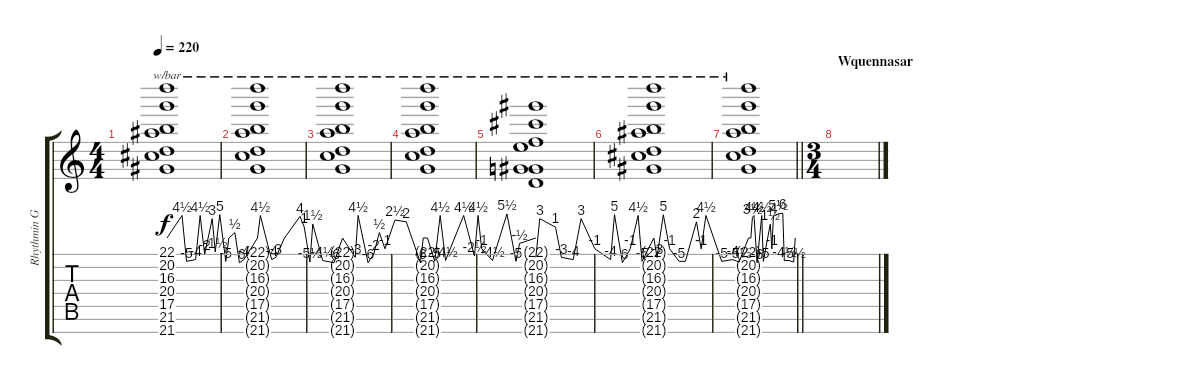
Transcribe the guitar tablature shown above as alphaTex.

\track ("Rhythmin Guitar #1" "Rhythmin G") {instrument distortionguitar}
\staff {score tabs}
\tuning (E4 B3 G3 D3 A2 E2 B1) {hide}
\ts (4 4)
\tempo 220
\clef g2
\ks c
(22.1{t} 20.2{t} 16.3{t} 20.4{t} 17.5{t} 21.6{t} 21.7{t}).1{tbe (custom default 0 0 10 18 13 -20 19 -16 22 18 25 -8 30 12 32 -6 35 20 39 -20 41 0 45 2 48 -24 51 -16 60 0) dy f} |
(22.1{t} 20.2{t} 16.3{t} 20.4{t} 17.5{t} 21.6{t} 21.7{t}).1{tbe (custom default 0 0 2 18 6 0 10 -16 13 -12 19 0 30 16 33 4 37 -22 39 6 46 -18 54 -24 60 0)} |
(22.1{t} 20.2{t} 16.3{t} 20.4{t} 17.5{t} 21.6{t} 21.7{t}).1{tbe (custom default 0 0 9 -12 11 18 18 -24 22 -8 26 2 30 -4 37 10 45 8 55 -24 57 0 60 0)} |
(22.1{t} 20.2{t} 16.3{t} 20.4{t} 17.5{t} 21.6{t} 21.7{t}).1{tbe (custom default 0 0 4 -20 7 18 10 -18 20 18 26 -10 28 18 30 -4 36 -18 44 22 49 -20 51 -2 60 0)} |
(22.1{t} 20.2{t} 16.3{t} 20.4{t} 17.5{t} 21.6{t} 21.7{t}).1{tbe (custom default 0 -12 2 12 10 4 13 -12 19 -16 23 12 30 -4 38 -16 40 20 44 -24 48 -4 52 18 54 -20 60 0)} |
(22.1{t} 20.2{t} 16.3{t} 20.4{t} 17.5{t} 21.6{t} 21.7{t}).1{tbe (custom default 0 0 2 -12 6 20 10 -4 16 -20 20 -20 27 8 30 -4 33 18 43 -20 50 -16 54 -22 60 0)} |
\barLineRight lightlight
(22.1{t} 20.2{t} 16.3{t} 20.4{t} 17.5{t} 21.6{t} 21.7{t}).1{tbe (custom default 0 0 3 0 5 14 7 18 11 -24 17 18 19 -20 28 6 30 -4 32 16 38 22 44 24 46 -18 52 -18 58 -22 60 0)} |
\ts (3 4)
\section ("" "Wquennasar")
